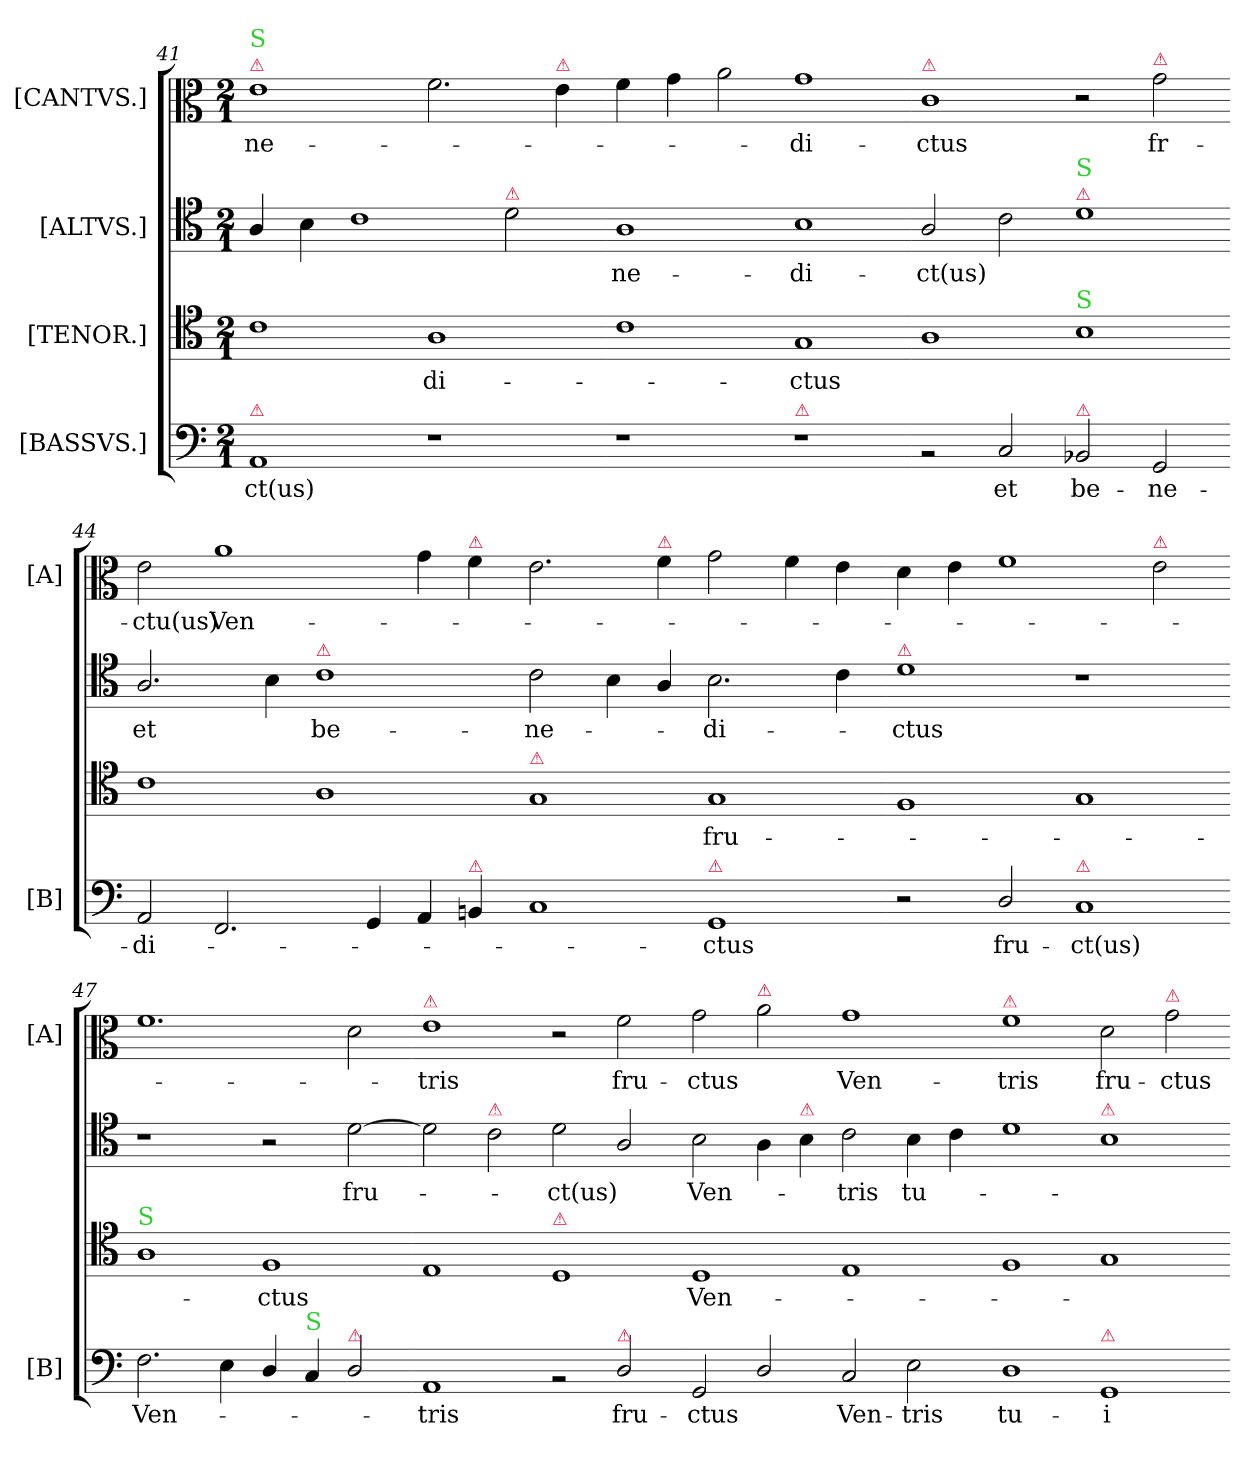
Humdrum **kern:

**kern	**text	**kern	**text	**kern	**text	**kern	**text
*part4	*part4	*part3	*part3	*part2	*part2	*part1	*part1
*staff4	*staff4	*staff3	*staff3	*staff2	*staff2	*staff1	*staff1
*I"[BASSVS.]	*	*I"[TENOR.]	*	*I"[ALTVS.]	*	*I"[CANTVS.]	*
*I'[B]	*	*	*	*	*	*I'[A]	*
*clefF4	*	*clefC4	*	*clefC4	*	*clefC3	*
*k[]	*	*k[]	*	*k[]	*	*k[]	*
*M2/1	*	*M2/1	*	*M2/1	*	*M2/1	*
=41	=41	=41	=41	=41	=41	=41	=41
!	!	!	!	!	!	!LO:TX:a:color=crimson:t=⚠	!
!	!	!	!	!	!	!LO:TX:a:color=limegreen:t=S	!
!LO:TX:a:color=crimson:t=⚠	!	!	!	!	!	!	!
1AA/	-ct(us)	1c\	.	4A/	.	1e\	-ne-
.	.	.	.	4B\	.	.	.
.	.	.	.	1c\	.	.	.
1r	.	1A\	-di-	.	.	2.f\	.
!	!	!	!	!LO:TX:a:color=crimson:t=⚠	!	!	!
.	.	.	.	2d\	.	.	.
!	!	!	!	!	!	!LO:TX:a:color=crimson:t=⚠	!
.	.	.	.	.	.	4e\	.
=42-	=42-	=42-	=42-	=42-	=42-	=42-	=42-
1r	.	1c\	.	1A\	-ne-	4f\	.
.	.	.	.	.	.	4g\	.
.	.	.	.	.	.	2a\	.
!LO:TX:a:color=crimson:t=⚠	!	!	!	!	!	!	!
1r	.	1G/	-ctus	1B\	-di-	1g\	-di-
=43-	=43-	=43-	=43-	=43-	=43-	=43-	=43-
!	!	!	!	!	!	!LO:TX:a:color=crimson:t=⚠	!
2rBB	.	1A\	.	2A/	-ct(us)	1c\	-ctus
!	!LO:LY:i	!	!	!	!	!	!
2C/	et	.	.	2c\	.	.	.
!	!	!	!	!LO:TX:a:color=crimson:t=⚠	!	!	!
!	!	!	!	!LO:TX:a:color=limegreen:t=S	!	!	!
!	!	!LO:TX:a:color=limegreen:t=S	!	!	!	!	!
!LO:TX:a:color=crimson:t=⚠	!	!	!	!	!	!	!
!	!LO:LY:i	!	!	!	!	!	!
2BB-X/	be-	1B\	.	1d\	.	2r	.
!	!	!	!	!	!	!LO:TX:a:color=crimson:t=⚠	!
!	!LO:LY:i	!	!	!	!	!	!
2GG/	-ne-	.	.	.	.	2g\	fr-
=44-	=44-	=44-	=44-	=44-	=44-	=44-	=44-
!	!LO:LY:i	!	!	!	!LO:LY:i	!	!
2AA/	-di-	1c\	.	2.A/	et	2e\	-ctu(us)
2.FF/	.	.	.	.	.	1a\	Ven-
.	.	.	.	4B\	.	.	.
!	!	!	!	!LO:TX:a:color=crimson:t=⚠	!	!	!
!	!	!	!	!	!LO:LY:i	!	!
.	.	1A\	.	1c\	be-	.	.
4GG/	.	.	.	.	.	.	.
4AA/	.	.	.	.	.	4g\	.
!	!	!	!	!	!	!LO:TX:a:color=crimson:t=⚠	!
!LO:TX:a:color=crimson:t=⚠	!	!	!	!	!	!	!
4BBn/	.	.	.	.	.	4f\	.
=45-	=45-	=45-	=45-	=45-	=45-	=45-	=45-
!	!	!LO:TX:a:color=crimson:t=⚠	!	!	!	!	!
!	!	!	!	!	!LO:LY:i	!	!
1C/	.	1G/	.	2c\	-ne-	2.e\	.
.	.	.	.	4B\	.	.	.
!	!	!	!	!	!	!LO:TX:a:color=crimson:t=⚠	!
.	.	.	.	4A/	.	4f\	.
!LO:TX:a:color=crimson:t=⚠	!	!	!	!	!	!	!
!	!LO:LY:i	!	!	!	!LO:LY:i	!	!
1GG/	-ctus	1G/	fru-	2.B\	-di-	2g\	.
.	.	.	.	.	.	4f\	.
.	.	.	.	4c\	.	4e\	.
=46-	=46-	=46-	=46-	=46-	=46-	=46-	=46-
!	!	!	!	!LO:TX:a:color=crimson:t=⚠	!	!	!
!	!	!	!	!	!LO:LY:i	!	!
2r	.	1F/	.	1d\	-ctus	4d\	.
.	.	.	.	.	.	4e\	.
2D/	fru-	.	.	.	.	1f\	.
!LO:TX:a:color=crimson:t=⚠	!	!	!	!	!	!	!
1C/	-ct(us)	1G/	.	1r	.	.	.
!	!	!	!	!	!	!LO:TX:a:color=crimson:t=⚠	!
.	.	.	.	.	.	2e\	.
=47-	=47-	=47-	=47-	=47-	=47-	=47-	=47-
!	!	!LO:TX:a:color=limegreen:t=S	!	!	!	!	!
2.F\	Ven-	1A\	.	1r	.	1.f\	.
4E\	.	.	.	.	.	.	.
4D/	.	1F/	-ctus	2r	.	.	.
!LO:TX:a:color=limegreen:t=S	!	!	!	!	!	!	!
4C/	.	.	.	.	.	.	.
!LO:TX:a:color=crimson:t=⚠	!	!	!	!	!	!	!
2D/	.	.	.	[2d\	fru-	2d\	.
=48-	=48-	=48-	=48-	=48-	=48-	=48-	=48-
!	!	!	!	!	!	!LO:TX:a:color=crimson:t=⚠	!
1AA/	-tris	1E/	.	2d\]	.	1e\	-tris
!	!	!	!	!LO:TX:a:color=crimson:t=⚠	!	!	!
.	.	.	.	2c\	.	.	.
!	!	!LO:TX:a:color=crimson:t=⚠	!	!	!	!	!
2rBB	.	1D/	.	2d\	-ct(us)	2r	.
!LO:TX:a:color=crimson:t=⚠	!	!	!	!	!	!	!
!	!LO:LY:i	!	!	!	!	!	!LO:LY:i
2D/	fru-	.	.	2A/	.	2f\	fru-
=49-	=49-	=49-	=49-	=49-	=49-	=49-	=49-
!	!LO:LY:i	!	!	!	!	!	!LO:LY:i
2GG/	-ctus	1D/	Ven-	2B\	Ven-	2g\	-ctus
!	!	!	!	!	!	!LO:TX:a:color=crimson:t=⚠	!
2D/	.	.	.	4A\	.	2a\	.
!	!	!	!	!LO:TX:a:color=crimson:t=⚠	!	!	!
.	.	.	.	4B\	.	.	.
!	!LO:LY:i	!	!	!	!	!	!LO:LY:i
2C/	Ven-	1E/	.	2c\	-tris	1g\	Ven-
!	!LO:LY:i	!	!	!	!	!	!
2E\	tris	.	.	4B\	tu-	.	.
.	.	.	.	4c\	.	.	.
=50-	=50-	=50-	=50-	=50-	=50-	=50-	=50-
!	!	!	!	!	!	!LO:TX:a:color=crimson:t=⚠	!
!	!	!	!	!	!	!	!LO:LY:i
1D\	tu-	1F/	.	1d\	.	1f\	-tris
!	!	!	!	!LO:TX:a:color=crimson:t=⚠	!	!	!
!LO:TX:a:color=crimson:t=⚠	!	!	!	!	!	!	!
!	!	!	!	!	!	!	!LO:LY:i
1GG/	-i	1G/	.	1B\	.	2d\	fru-
!	!	!	!	!	!	!LO:TX:a:color=crimson:t=⚠	!
!	!	!	!	!	!	!	!LO:LY:i
.	.	.	.	.	.	2g\	-ctus
=-	=-	=-	=-	=-	=-	=-	=-
*-	*-	*-	*-	*-	*-	*-	*-
